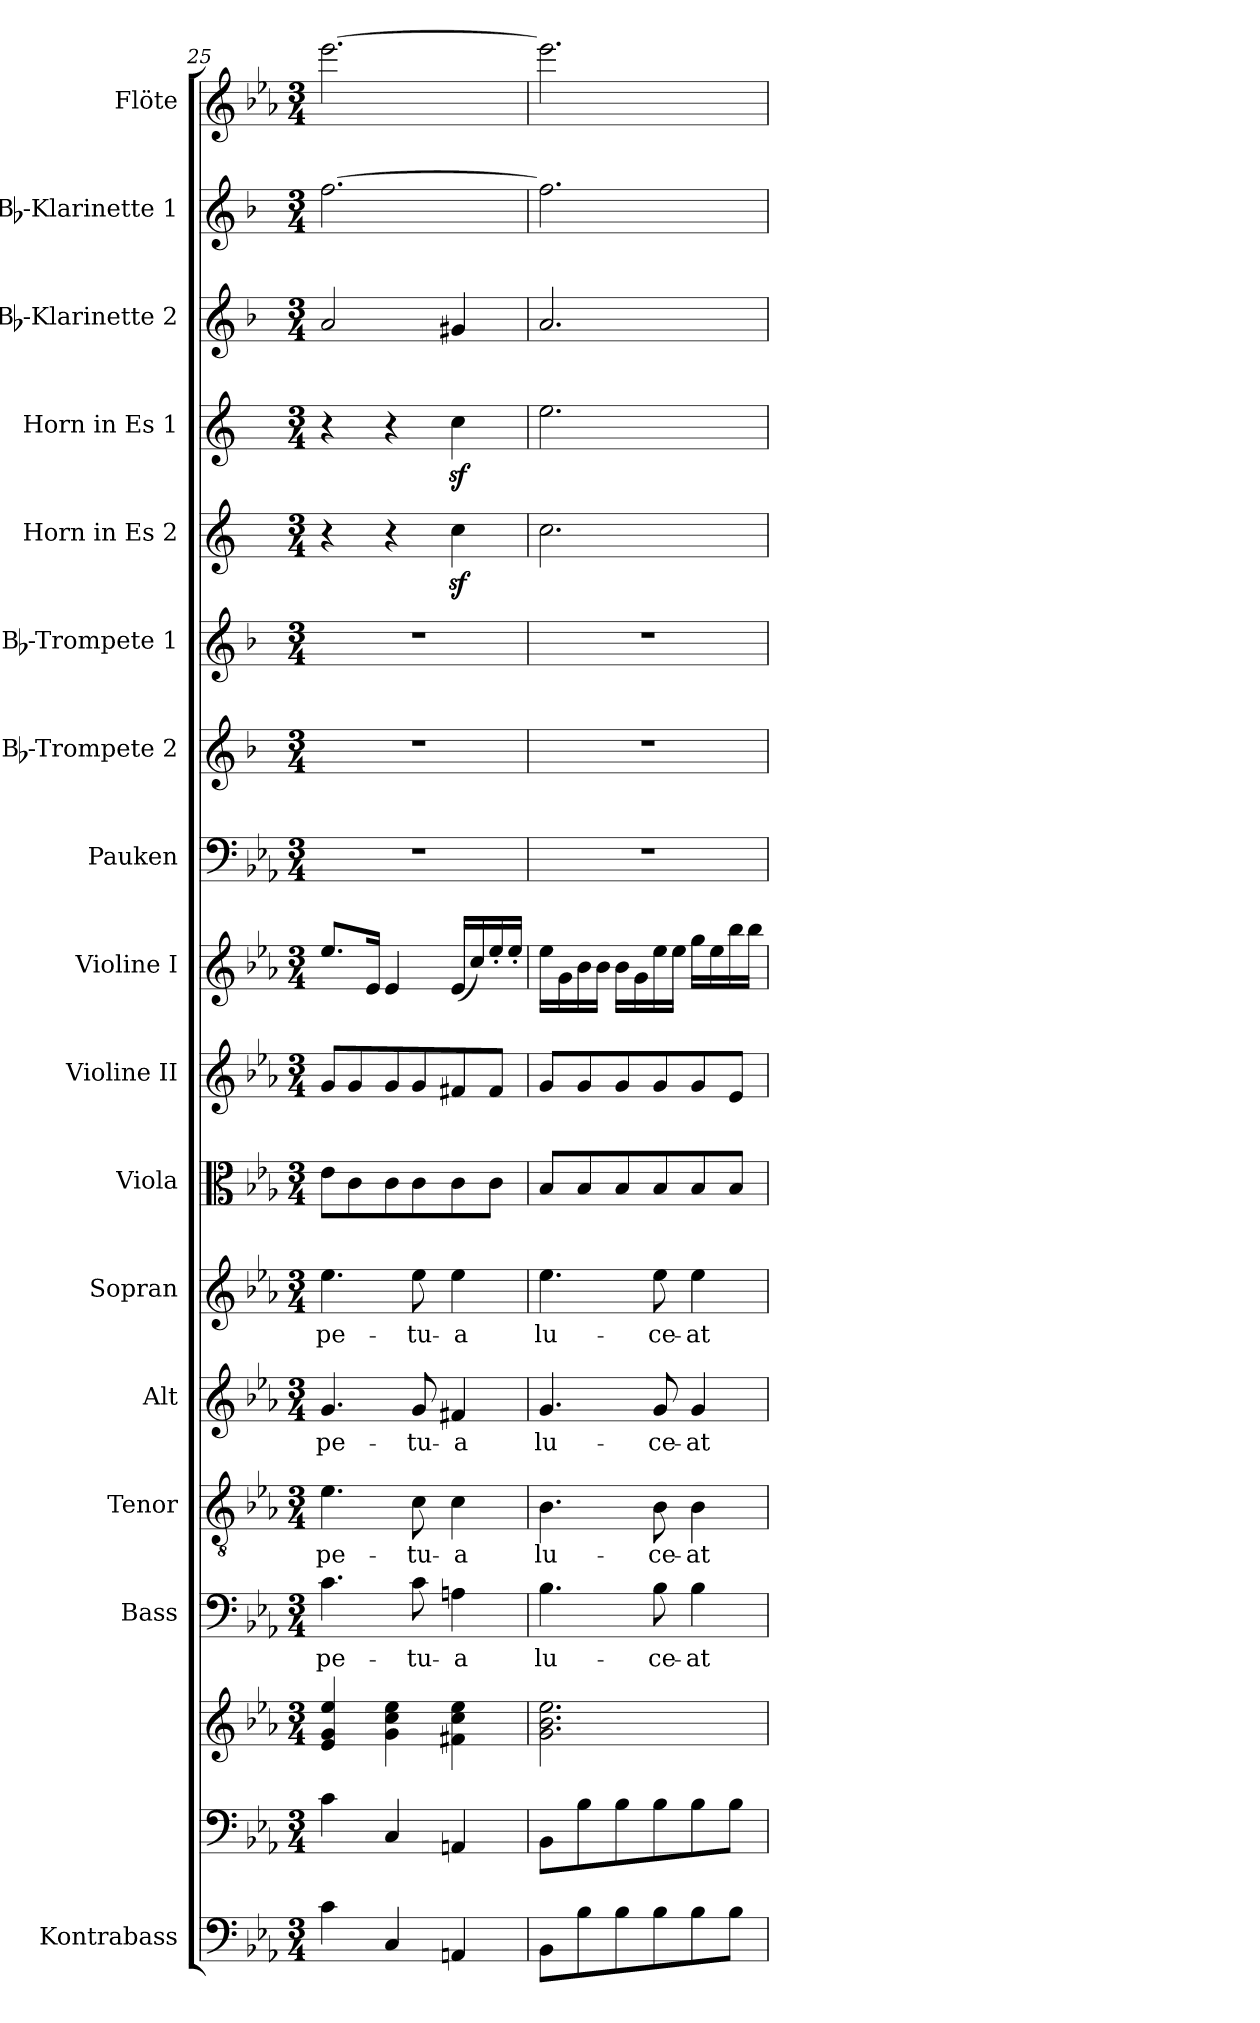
**kern	**kern	**kern	**kern	**text	**kern	**text	**kern	**text	**kern	**text	**kern	**kern	**kern	**kern	**kern	**kern	**kern	**kern	**kern	**kern	**kern
*part17	*part16	*part16	*part15	*part15	*part14	*part14	*part13	*part13	*part12	*part12	*part11	*part10	*part9	*part8	*part7	*part6	*part5	*part4	*part3	*part2	*part1
*staff18	*staff17	*staff16	*staff15	*staff15	*staff14	*staff14	*staff13	*staff13	*staff12	*staff12	*staff11	*staff10	*staff9	*staff8	*staff7	*staff6	*staff5	*staff4	*staff3	*staff2	*staff1
*I"Kontrabass	*	*	*I"Bass	*	*I"Tenor	*	*I"Alt	*	*I"Sopran	*	*I"Viola	*I"Violine II	*I"Violine I	*I"Pauken	*I"Bb-Trompete 2	*I"Bb-Trompete 1	*I"Horn in Es 2	*I"Horn in Es 1	*I"Bb-Klarinette 2	*I"Bb-Klarinette 1	*I"Flöte
*I'Kb.	*	*	*I'B.	*	*I'T.	*	*I'A.	*	*I'S.	*	*I'Vla.	*I'Vl. II	*I'Vl. I	*I'Pk.	*I'Bb Trp. 2	*I'Bb Trp. 1	*	*	*I'Bb Kl. 2	*I'Bb Kl. 1	*I'Fl.
*clefF4	*clefF4	*clefG2	*clefF4	*	*clefGv2	*	*clefG2	*	*clefG2	*	*clefC3	*clefG2	*clefG2	*clefF4	*clefG2	*clefG2	*clefG2	*clefG2	*clefG2	*clefG2	*clefG2
*ITrd7c12	*	*	*	*	*	*	*	*	*	*	*	*	*	*	*ITrd1c2	*ITrd1c2	*ITrd5c9	*ITrd5c9	*ITrd1c2	*ITrd1c2	*
*k[b-e-a-]	*k[b-e-a-]	*k[b-e-a-]	*k[b-e-a-]	*	*k[b-e-a-]	*	*k[b-e-a-]	*	*k[b-e-a-]	*	*k[b-e-a-]	*k[b-e-a-]	*k[b-e-a-]	*k[b-e-a-]	*k[b-e-a-]	*k[b-e-a-]	*k[b-e-a-]	*k[b-e-a-]	*k[b-e-a-]	*k[b-e-a-]	*k[b-e-a-]
*E-:	*E-:	*E-:	*E-:	*	*E-:	*	*E-:	*	*E-:	*	*E-:	*E-:	*E-:	*E-:	*E-:	*E-:	*E-:	*E-:	*E-:	*E-:	*E-:
*M3/4	*M3/4	*M3/4	*M3/4	*	*M3/4	*	*M3/4	*	*M3/4	*	*M3/4	*M3/4	*M3/4	*M3/4	*M3/4	*M3/4	*M3/4	*M3/4	*M3/4	*M3/4	*M3/4
=25	=25	=25	=25	=25	=25	=25	=25	=25	=25	=25	=25	=25	=25	=25	=25	=25	=25	=25	=25	=25	=25
!	!	!	!	!LO:LY:b	!	!LO:LY:b	!	!LO:LY:b	!	!LO:LY:b	!	!	!	!	!	!	!	!	!	!	!
4C\	4c\	4e-/ 4g/ 4ee-/	4.c\	-pe-	4.e-\	-pe-	4.g/	-pe-	4.ee-\	-pe-	8e-\L	8g/L	8.ee-/L	2.r	2.r	2.r	4r	4r	2g/	[2.ee-\	[2.eee-\
.	.	.	.	.	.	.	.	.	.	.	8c\	8g/	.	.	.	.	.	.	.	.	.
.	.	.	.	.	.	.	.	.	.	.	.	.	16e-/Jk	.	.	.	.	.	.	.	.
4CC/	4C/	4g\ 4cc\ 4ee-\	.	.	.	.	.	.	.	.	8c\	8g/	4e-/	.	.	.	4r	4r	.	.	.
!	!	!	!	!LO:LY:b	!	!LO:LY:b	!	!LO:LY:b	!	!LO:LY:b	!	!	!	!	!	!	!	!	!	!	!
.	.	.	8c\	-tu-	8c\	-tu-	8g/	-tu-	8ee-\	-tu-	8c\	8g/	.	.	.	.	.	.	.	.	.
!	!	!	!	!LO:LY:b	!	!LO:LY:b	!	!LO:LY:b	!	!LO:LY:b	!	!	!	!	!	!	!	!	!	!	!
4AAAn/	4AAn/	4f#X\ 4cc\ 4ee-\	4An\	-a	4c\	-a	4f#X/	-a	4ee-\	-a	8c\	8f#X/	(<16e-/LL	.	.	.	4e-z<\	4e-z<\	4f#X/	.	.
.	.	.	.	.	.	.	.	.	.	.	.	.	16cc/)	.	.	.	.	.	.	.	.
.	.	.	.	.	.	.	.	.	.	.	8c\J	8f#/J	16ee-'</	.	.	.	.	.	.	.	.
.	.	.	.	.	.	.	.	.	.	.	.	.	16ee-'</JJ	.	.	.	.	.	.	.	.
=26	=26	=26	=26	=26	=26	=26	=26	=26	=26	=26	=26	=26	=26	=26	=26	=26	=26	=26	=26	=26	=26
!	!	!	!	!LO:LY:b	!	!LO:LY:b	!	!LO:LY:b	!	!LO:LY:b	!	!	!	!	!	!	!	!	!	!	!
8BBB-\L	8BB-\L	2.g\ 2.b-\ 2.ee-\	4.B-\	lu-	4.B-\	lu-	4.g/	lu-	4.ee-\	lu-	8B-/L	8g/L	16ee-\LL	2.r	2.r	2.r	2.e-\	2.g\	2.g/	2.ee-\]	2.eee-\]
.	.	.	.	.	.	.	.	.	.	.	.	.	16g\	.	.	.	.	.	.	.	.
8BB-\	8B-\	.	.	.	.	.	.	.	.	.	8B-/	8g/	16b-\	.	.	.	.	.	.	.	.
.	.	.	.	.	.	.	.	.	.	.	.	.	16b-\JJ	.	.	.	.	.	.	.	.
8BB-\	8B-\	.	.	.	.	.	.	.	.	.	8B-/	8g/	16b-\LL	.	.	.	.	.	.	.	.
.	.	.	.	.	.	.	.	.	.	.	.	.	16g\	.	.	.	.	.	.	.	.
!	!	!	!	!LO:LY:b	!	!LO:LY:b	!	!LO:LY:b	!	!LO:LY:b	!	!	!	!	!	!	!	!	!	!	!
8BB-\	8B-\	.	8B-\	-ce-	8B-\	-ce-	8g/	-ce-	8ee-\	-ce-	8B-/	8g/	16ee-\	.	.	.	.	.	.	.	.
.	.	.	.	.	.	.	.	.	.	.	.	.	16ee-\JJ	.	.	.	.	.	.	.	.
!	!	!	!	!LO:LY:b	!	!LO:LY:b	!	!LO:LY:b	!	!LO:LY:b	!	!	!	!	!	!	!	!	!	!	!
8BB-\	8B-\	.	4B-\	-at	4B-\	-at	4g/	-at	4ee-\	-at	8B-/	8g/	16gg\LL	.	.	.	.	.	.	.	.
.	.	.	.	.	.	.	.	.	.	.	.	.	16ee-\	.	.	.	.	.	.	.	.
8BB-\J	8B-\J	.	.	.	.	.	.	.	.	.	8B-/J	8e-/J	16bb-\	.	.	.	.	.	.	.	.
.	.	.	.	.	.	.	.	.	.	.	.	.	16bb-\JJ	.	.	.	.	.	.	.	.
=	=	=	=	=	=	=	=	=	=	=	=	=	=	=	=	=	=	=	=	=	=
*-	*-	*-	*-	*-	*-	*-	*-	*-	*-	*-	*-	*-	*-	*-	*-	*-	*-	*-	*-	*-	*-
